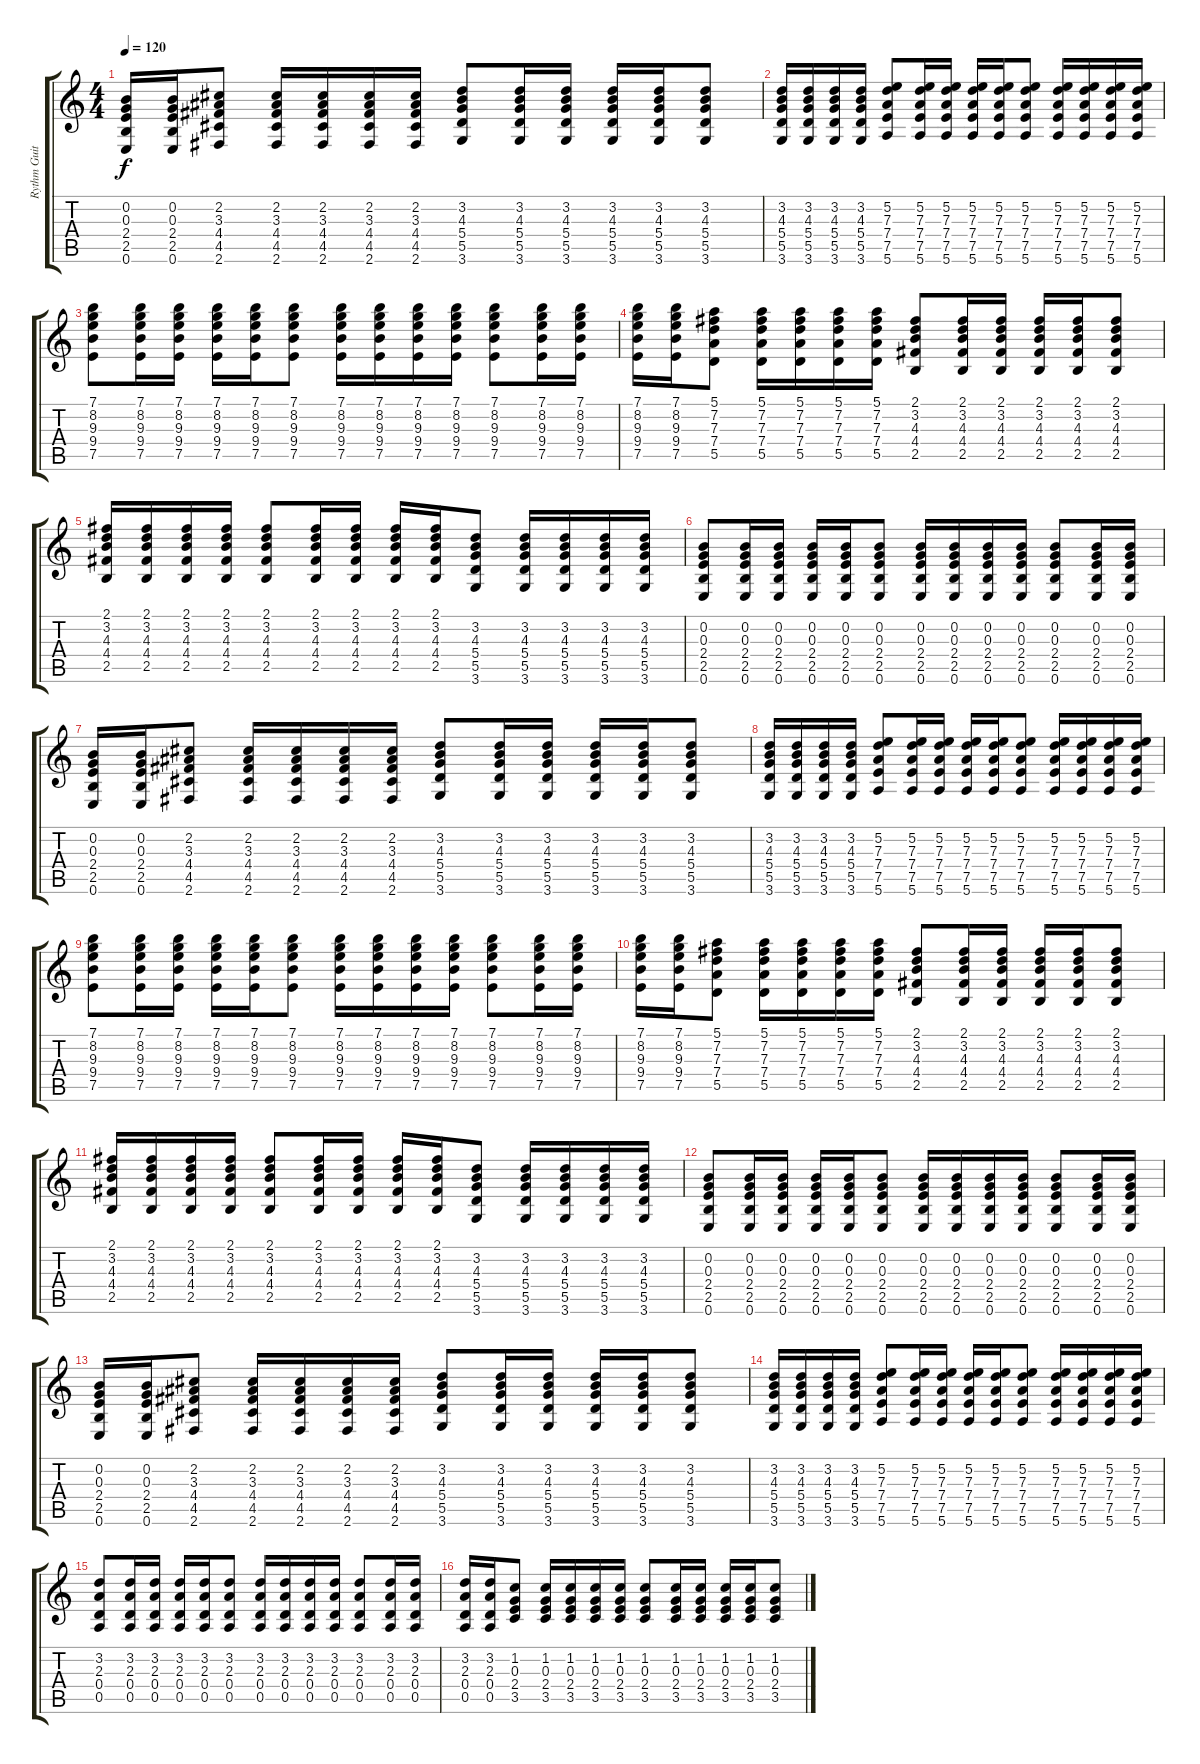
\track ("Rythm Guitar" "Rythm Guit") {instrument acousticguitarsteel}
\staff {score tabs}
\tuning (E4 B3 G3 D3 A2 E2) {hide}
\ts (4 4)
\tempo 120
\clef g2
\ks c
(0.2 0.3 2.4 2.5 0.6).16{dy f} (0.2 0.3 2.4 2.5 0.6).16 (2.2 3.3 4.4 4.5 2.6).8 (2.2 3.3 4.4 4.5 2.6).16 (2.2 3.3 4.4 4.5 2.6).16 (2.2 3.3 4.4 4.5 2.6).16 (2.2 3.3 4.4 4.5 2.6).16 (3.2 4.3 5.4 5.5 3.6).8 (3.2 4.3 5.4 5.5 3.6).16 (3.2 4.3 5.4 5.5 3.6).16 (3.2 4.3 5.4 5.5 3.6).16 (3.2 4.3 5.4 5.5 3.6).16 (3.2 4.3 5.4 5.5 3.6).8 |
(3.2 4.3 5.4 5.5 3.6).16 (3.2 4.3 5.4 5.5 3.6).16 (3.2 4.3 5.4 5.5 3.6).16 (3.2 4.3 5.4 5.5 3.6).16 (5.2 7.3 7.4 7.5 5.6).8 (5.2 7.3 7.4 7.5 5.6).16 (5.2 7.3 7.4 7.5 5.6).16 (5.2 7.3 7.4 7.5 5.6).16 (5.2 7.3 7.4 7.5 5.6).16 (5.2 7.3 7.4 7.5 5.6).8 (5.2 7.3 7.4 7.5 5.6).16 (5.2 7.3 7.4 7.5 5.6).16 (5.2 7.3 7.4 7.5 5.6).16 (5.2 7.3 7.4 7.5 5.6).16 |
(7.1 8.2 9.3 9.4 7.5).8 (7.1 8.2 9.3 9.4 7.5).16 (7.1 8.2 9.3 9.4 7.5).16 (7.1 8.2 9.3 9.4 7.5).16 (7.1 8.2 9.3 9.4 7.5).16 (7.1 8.2 9.3 9.4 7.5).8 (7.1 8.2 9.3 9.4 7.5).16 (7.1 8.2 9.3 9.4 7.5).16 (7.1 8.2 9.3 9.4 7.5).16 (7.1 8.2 9.3 9.4 7.5).16 (7.1 8.2 9.3 9.4 7.5).8 (7.1 8.2 9.3 9.4 7.5).16 (7.1 8.2 9.3 9.4 7.5).16 |
(7.1 8.2 9.3 9.4 7.5).16 (7.1 8.2 9.3 9.4 7.5).16 (5.1 7.2 7.3 7.4 5.5).8 (5.1 7.2 7.3 7.4 5.5).16 (5.1 7.2 7.3 7.4 5.5).16 (5.1 7.2 7.3 7.4 5.5).16 (5.1 7.2 7.3 7.4 5.5).16 (2.1 3.2 4.3 4.4 2.5).8 (2.1 3.2 4.3 4.4 2.5).16 (2.1 3.2 4.3 4.4 2.5).16 (2.1 3.2 4.3 4.4 2.5).16 (2.1 3.2 4.3 4.4 2.5).16 (2.1 3.2 4.3 4.4 2.5).8 |
(2.1 3.2 4.3 4.4 2.5).16 (2.1 3.2 4.3 4.4 2.5).16 (2.1 3.2 4.3 4.4 2.5).16 (2.1 3.2 4.3 4.4 2.5).16 (2.1 3.2 4.3 4.4 2.5).8 (2.1 3.2 4.3 4.4 2.5).16 (2.1 3.2 4.3 4.4 2.5).16 (2.1 3.2 4.3 4.4 2.5).16 (2.1 3.2 4.3 4.4 2.5).16 (3.2 4.3 5.4 5.5 3.6).8 (3.2 4.3 5.4 5.5 3.6).16 (3.2 4.3 5.4 5.5 3.6).16 (3.2 4.3 5.4 5.5 3.6).16 (3.2 4.3 5.4 5.5 3.6).16 |
(0.2 0.3 2.4 2.5 0.6).8 (0.2 0.3 2.4 2.5 0.6).16 (0.2 0.3 2.4 2.5 0.6).16 (0.2 0.3 2.4 2.5 0.6).16 (0.2 0.3 2.4 2.5 0.6).16 (0.2 0.3 2.4 2.5 0.6).8 (0.2 0.3 2.4 2.5 0.6).16 (0.2 0.3 2.4 2.5 0.6).16 (0.2 0.3 2.4 2.5 0.6).16 (0.2 0.3 2.4 2.5 0.6).16 (0.2 0.3 2.4 2.5 0.6).8 (0.2 0.3 2.4 2.5 0.6).16 (0.2 0.3 2.4 2.5 0.6).16 |
(0.2 0.3 2.4 2.5 0.6).16 (0.2 0.3 2.4 2.5 0.6).16 (2.2 3.3 4.4 4.5 2.6).8 (2.2 3.3 4.4 4.5 2.6).16 (2.2 3.3 4.4 4.5 2.6).16 (2.2 3.3 4.4 4.5 2.6).16 (2.2 3.3 4.4 4.5 2.6).16 (3.2 4.3 5.4 5.5 3.6).8 (3.2 4.3 5.4 5.5 3.6).16 (3.2 4.3 5.4 5.5 3.6).16 (3.2 4.3 5.4 5.5 3.6).16 (3.2 4.3 5.4 5.5 3.6).16 (3.2 4.3 5.4 5.5 3.6).8 |
(3.2 4.3 5.4 5.5 3.6).16 (3.2 4.3 5.4 5.5 3.6).16 (3.2 4.3 5.4 5.5 3.6).16 (3.2 4.3 5.4 5.5 3.6).16 (5.2 7.3 7.4 7.5 5.6).8 (5.2 7.3 7.4 7.5 5.6).16 (5.2 7.3 7.4 7.5 5.6).16 (5.2 7.3 7.4 7.5 5.6).16 (5.2 7.3 7.4 7.5 5.6).16 (5.2 7.3 7.4 7.5 5.6).8 (5.2 7.3 7.4 7.5 5.6).16 (5.2 7.3 7.4 7.5 5.6).16 (5.2 7.3 7.4 7.5 5.6).16 (5.2 7.3 7.4 7.5 5.6).16 |
(7.1 8.2 9.3 9.4 7.5).8 (7.1 8.2 9.3 9.4 7.5).16 (7.1 8.2 9.3 9.4 7.5).16 (7.1 8.2 9.3 9.4 7.5).16 (7.1 8.2 9.3 9.4 7.5).16 (7.1 8.2 9.3 9.4 7.5).8 (7.1 8.2 9.3 9.4 7.5).16 (7.1 8.2 9.3 9.4 7.5).16 (7.1 8.2 9.3 9.4 7.5).16 (7.1 8.2 9.3 9.4 7.5).16 (7.1 8.2 9.3 9.4 7.5).8 (7.1 8.2 9.3 9.4 7.5).16 (7.1 8.2 9.3 9.4 7.5).16 |
(7.1 8.2 9.3 9.4 7.5).16 (7.1 8.2 9.3 9.4 7.5).16 (5.1 7.2 7.3 7.4 5.5).8 (5.1 7.2 7.3 7.4 5.5).16 (5.1 7.2 7.3 7.4 5.5).16 (5.1 7.2 7.3 7.4 5.5).16 (5.1 7.2 7.3 7.4 5.5).16 (2.1 3.2 4.3 4.4 2.5).8 (2.1 3.2 4.3 4.4 2.5).16 (2.1 3.2 4.3 4.4 2.5).16 (2.1 3.2 4.3 4.4 2.5).16 (2.1 3.2 4.3 4.4 2.5).16 (2.1 3.2 4.3 4.4 2.5).8 |
(2.1 3.2 4.3 4.4 2.5).16 (2.1 3.2 4.3 4.4 2.5).16 (2.1 3.2 4.3 4.4 2.5).16 (2.1 3.2 4.3 4.4 2.5).16 (2.1 3.2 4.3 4.4 2.5).8 (2.1 3.2 4.3 4.4 2.5).16 (2.1 3.2 4.3 4.4 2.5).16 (2.1 3.2 4.3 4.4 2.5).16 (2.1 3.2 4.3 4.4 2.5).16 (3.2 4.3 5.4 5.5 3.6).8 (3.2 4.3 5.4 5.5 3.6).16 (3.2 4.3 5.4 5.5 3.6).16 (3.2 4.3 5.4 5.5 3.6).16 (3.2 4.3 5.4 5.5 3.6).16 |
(0.2 0.3 2.4 2.5 0.6).8 (0.2 0.3 2.4 2.5 0.6).16 (0.2 0.3 2.4 2.5 0.6).16 (0.2 0.3 2.4 2.5 0.6).16 (0.2 0.3 2.4 2.5 0.6).16 (0.2 0.3 2.4 2.5 0.6).8 (0.2 0.3 2.4 2.5 0.6).16 (0.2 0.3 2.4 2.5 0.6).16 (0.2 0.3 2.4 2.5 0.6).16 (0.2 0.3 2.4 2.5 0.6).16 (0.2 0.3 2.4 2.5 0.6).8 (0.2 0.3 2.4 2.5 0.6).16 (0.2 0.3 2.4 2.5 0.6).16 |
(0.2 0.3 2.4 2.5 0.6).16 (0.2 0.3 2.4 2.5 0.6).16 (2.2 3.3 4.4 4.5 2.6).8 (2.2 3.3 4.4 4.5 2.6).16 (2.2 3.3 4.4 4.5 2.6).16 (2.2 3.3 4.4 4.5 2.6).16 (2.2 3.3 4.4 4.5 2.6).16 (3.2 4.3 5.4 5.5 3.6).8 (3.2 4.3 5.4 5.5 3.6).16 (3.2 4.3 5.4 5.5 3.6).16 (3.2 4.3 5.4 5.5 3.6).16 (3.2 4.3 5.4 5.5 3.6).16 (3.2 4.3 5.4 5.5 3.6).8 |
(3.2 4.3 5.4 5.5 3.6).16 (3.2 4.3 5.4 5.5 3.6).16 (3.2 4.3 5.4 5.5 3.6).16 (3.2 4.3 5.4 5.5 3.6).16 (5.2 7.3 7.4 7.5 5.6).8 (5.2 7.3 7.4 7.5 5.6).16 (5.2 7.3 7.4 7.5 5.6).16 (5.2 7.3 7.4 7.5 5.6).16 (5.2 7.3 7.4 7.5 5.6).16 (5.2 7.3 7.4 7.5 5.6).8 (5.2 7.3 7.4 7.5 5.6).16 (5.2 7.3 7.4 7.5 5.6).16 (5.2 7.3 7.4 7.5 5.6).16 (5.2 7.3 7.4 7.5 5.6).16 |
(3.2 2.3 0.4 0.5).8 (3.2 2.3 0.4 0.5).16 (3.2 2.3 0.4 0.5).16 (3.2 2.3 0.4 0.5).16 (3.2 2.3 0.4 0.5).16 (3.2 2.3 0.4 0.5).8 (3.2 2.3 0.4 0.5).16 (3.2 2.3 0.4 0.5).16 (3.2 2.3 0.4 0.5).16 (3.2 2.3 0.4 0.5).16 (3.2 2.3 0.4 0.5).8 (3.2 2.3 0.4 0.5).16 (3.2 2.3 0.4 0.5).16 |
(3.2 2.3 0.4 0.5).16 (3.2 2.3 0.4 0.5).16 (1.2 0.3 2.4 3.5).8 (1.2 0.3 2.4 3.5).16 (1.2 0.3 2.4 3.5).16 (1.2 0.3 2.4 3.5).16 (1.2 0.3 2.4 3.5).16 (1.2 0.3 2.4 3.5).8 (1.2 0.3 2.4 3.5).16 (1.2 0.3 2.4 3.5).16 (1.2 0.3 2.4 3.5).16 (1.2 0.3 2.4 3.5).16 (1.2 0.3 2.4 3.5).8
